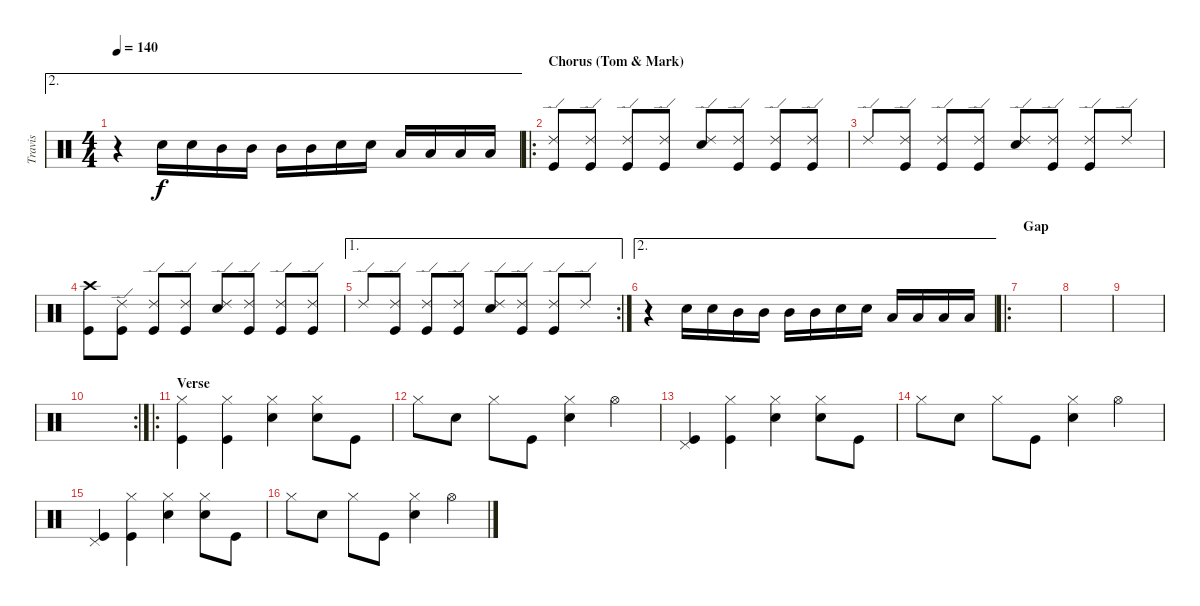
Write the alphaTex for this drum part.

\track ("Travis" "Travis") {instrument percussion}
\staff {score}
\articulation defaults
\ae 2
\ts (4 4)
\tempo 140
\clef neutral
\ks c
r.4{dy f} "Snare (hit) 2".16 "Snare (hit) 2".16 "Mid Tom (hit)".16 "Mid Tom (hit)".16 "Mid Tom (hit)".16 "Mid Tom (hit)".16 "Snare (hit) 2".16 "Snare (hit) 2".16 "Low Floor Tom (hit)".16 "Low Floor Tom (hit)".16 "Low Floor Tom (hit)".16 "Low Floor Tom (hit)".16 |
\ro
\section ("" "Chorus (Tom & Mark)")
("Ride (edge) 2" "Kick (hit)").8 ("Ride (edge) 2" "Kick (hit)").8 ("Ride (edge) 2" "Kick (hit)").8 ("Ride (edge) 2" "Kick (hit)").8 ("Ride (edge) 2" "Snare (hit) 2").8 ("Ride (edge) 2" "Kick (hit)").8 ("Ride (edge) 2" "Kick (hit)").8 ("Ride (edge) 2" "Kick (hit)").8 |
"Ride (edge) 2".8 ("Ride (edge) 2" "Kick (hit)").8 ("Ride (edge) 2" "Kick (hit)").8 ("Ride (edge) 2" "Kick (hit)").8 ("Ride (edge) 2" "Snare (hit) 2").8 ("Ride (edge) 2" "Kick (hit)").8 ("Ride (edge) 2" "Kick (hit)").8 "Ride (edge) 2".8 |
("Crash high (hit)" "Kick (hit)").8 ("Ride (edge) 2" "Kick (hit)").8 ("Ride (edge) 2" "Kick (hit)").8 ("Ride (edge) 2" "Kick (hit)").8 ("Ride (edge) 2" "Snare (hit) 2").8 ("Ride (edge) 2" "Kick (hit)").8 ("Ride (edge) 2" "Kick (hit)").8 ("Ride (edge) 2" "Kick (hit)").8 |
\ae 1
\rc 2 "Ride (edge) 2".8
("Ride (edge) 2" "Kick (hit)").8 ("Ride (edge) 2" "Kick (hit)").8 ("Ride (edge) 2" "Kick (hit)").8 ("Ride (edge) 2" "Snare (hit) 2").8 ("Ride (edge) 2" "Kick (hit)").8 ("Ride (edge) 2" "Kick (hit)").8 "Ride (edge) 2".8 |
\ae 2
r.4 "Snare (hit) 2".16 "Snare (hit) 2".16 "Mid Tom (hit)".16 "Mid Tom (hit)".16 "Mid Tom (hit)".16 "Mid Tom (hit)".16 "Snare (hit) 2".16 "Snare (hit) 2".16 "Low Floor Tom (hit)".16 "Low Floor Tom (hit)".16 "Low Floor Tom (hit)".16 "Low Floor Tom (hit)".16 |
\ro
\section ("" "Gap")
|
|
|
\rc 2
|
\ro
\section ("" "Verse")
("Hi-Hat (closed)" "Kick (hit)").4 ("Hi-Hat (closed)" "Kick (hit)").4 ("Hi-Hat (closed)" "Snare (hit) 2").4 ("Hi-Hat (closed)" "Snare (hit) 2").8 "Kick (hit)".8 |
"Hi-Hat (closed)".8 "Snare (hit) 2".8 "Hi-Hat (closed)".8 "Kick (hit)".8 ("Hi-Hat (closed)" "Snare (hit) 2").4 "Hi-Hat (open)".4 |
("Pedal Hi-Hat (hit)" "Kick (hit)").4 ("Hi-Hat (closed)" "Kick (hit)").4 ("Hi-Hat (closed)" "Snare (hit) 2").4 ("Hi-Hat (closed)" "Snare (hit) 2").8 "Kick (hit)".8 |
"Hi-Hat (closed)".8 "Snare (hit) 2".8 "Hi-Hat (closed)".8 "Kick (hit)".8 ("Hi-Hat (closed)" "Snare (hit) 2").4 "Hi-Hat (open)".4 |
("Pedal Hi-Hat (hit)" "Kick (hit)").4 ("Hi-Hat (closed)" "Kick (hit)").4 ("Hi-Hat (closed)" "Snare (hit) 2").4 ("Hi-Hat (closed)" "Snare (hit) 2").8 "Kick (hit)".8 |
"Hi-Hat (closed)".8 "Snare (hit) 2".8 "Hi-Hat (closed)".8 "Kick (hit)".8 ("Hi-Hat (closed)" "Snare (hit) 2").4 "Hi-Hat (open)".4
